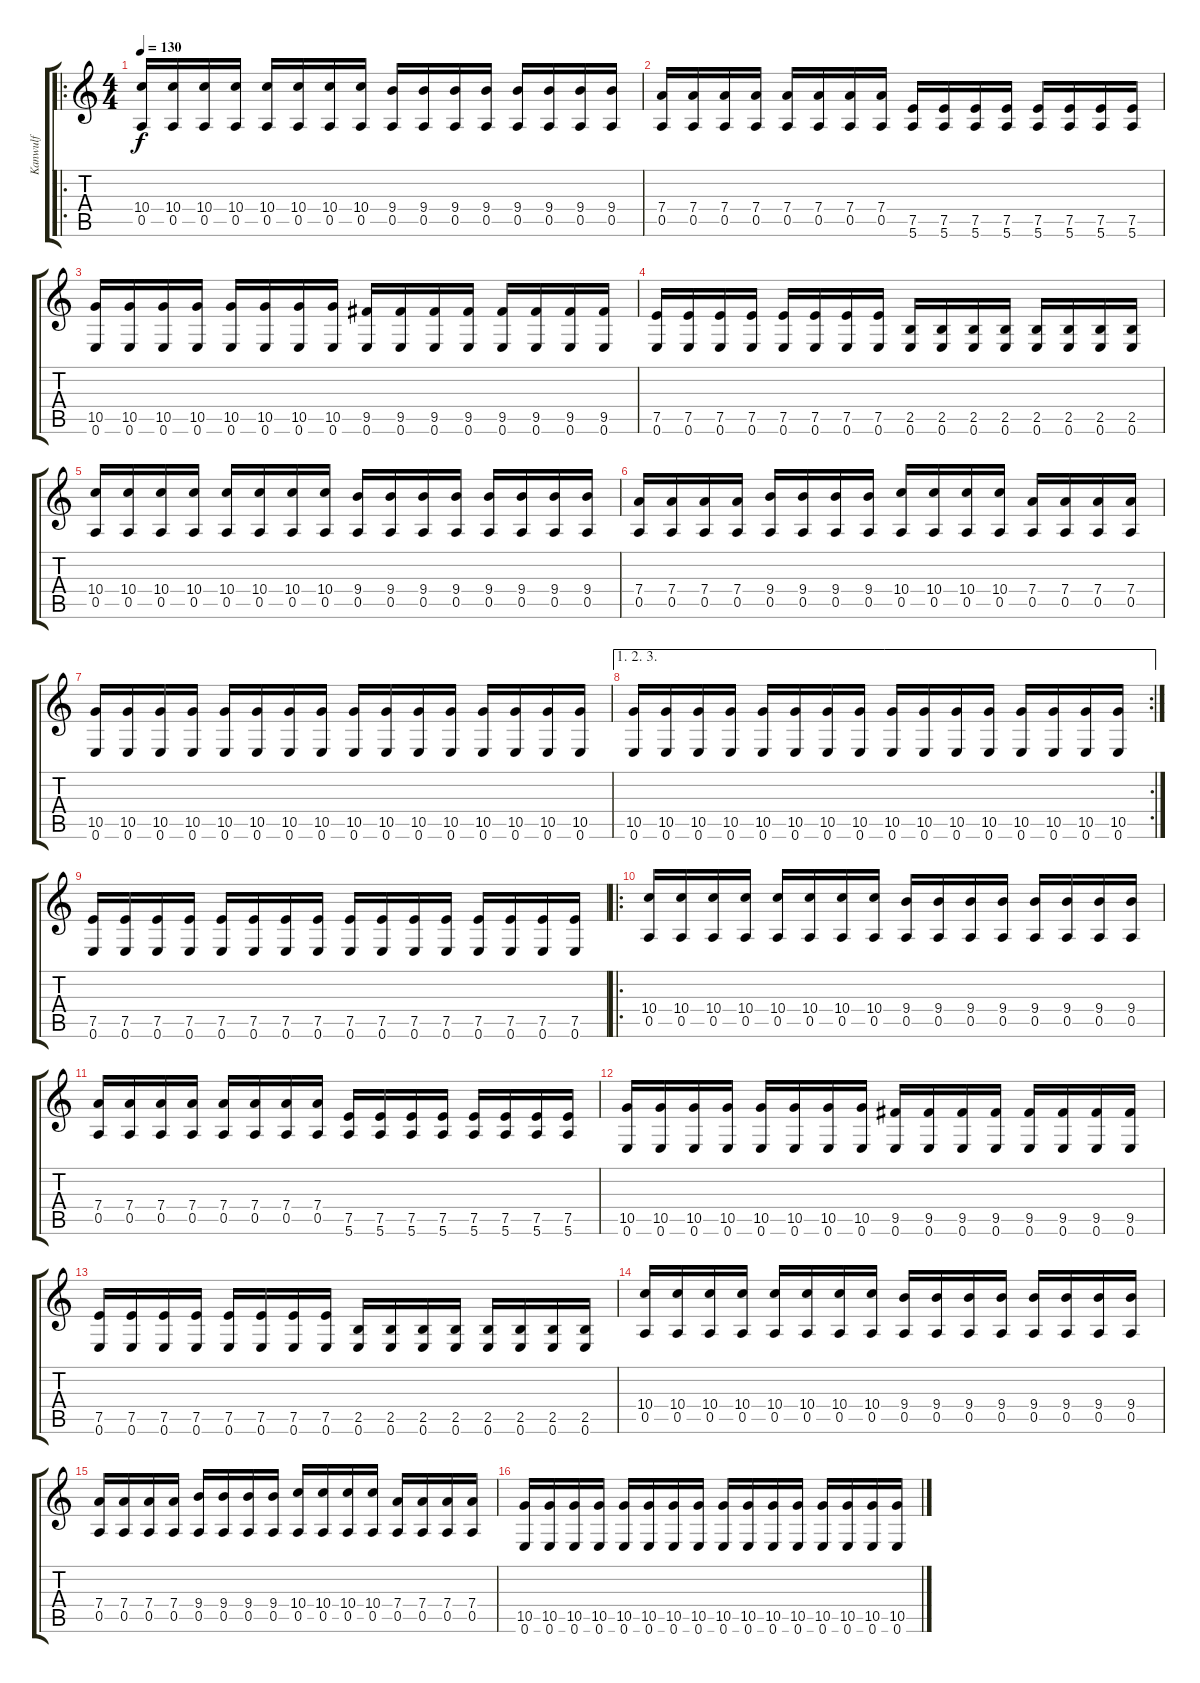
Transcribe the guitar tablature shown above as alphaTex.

\track ("Kanwulf" "Kanwulf") {instrument distortionguitar}
\staff {score tabs}
\tuning (E4 B3 G3 D3 A2 E2) {hide}
\ro
\ts (4 4)
\tempo 130
\clef g2
\ks c
(10.4 0.5).16{dy f} (10.4 0.5).16 (10.4 0.5).16 (10.4 0.5).16 (10.4 0.5).16 (10.4 0.5).16 (10.4 0.5).16 (10.4 0.5).16 (9.4 0.5).16 (9.4 0.5).16 (9.4 0.5).16 (9.4 0.5).16 (9.4 0.5).16 (9.4 0.5).16 (9.4 0.5).16 (9.4 0.5).16 |
(7.4 0.5).16 (7.4 0.5).16 (7.4 0.5).16 (7.4 0.5).16 (7.4 0.5).16 (7.4 0.5).16 (7.4 0.5).16 (7.4 0.5).16 (7.5 5.6).16 (7.5 5.6).16 (7.5 5.6).16 (7.5 5.6).16 (7.5 5.6).16 (7.5 5.6).16 (7.5 5.6).16 (7.5 5.6).16 |
(10.5 0.6).16 (10.5 0.6).16 (10.5 0.6).16 (10.5 0.6).16 (10.5 0.6).16 (10.5 0.6).16 (10.5 0.6).16 (10.5 0.6).16 (9.5 0.6).16 (9.5 0.6).16 (9.5 0.6).16 (9.5 0.6).16 (9.5 0.6).16 (9.5 0.6).16 (9.5 0.6).16 (9.5 0.6).16 |
(7.5 0.6).16 (7.5 0.6).16 (7.5 0.6).16 (7.5 0.6).16 (7.5 0.6).16 (7.5 0.6).16 (7.5 0.6).16 (7.5 0.6).16 (2.5 0.6).16 (2.5 0.6).16 (2.5 0.6).16 (2.5 0.6).16 (2.5 0.6).16 (2.5 0.6).16 (2.5 0.6).16 (2.5 0.6).16 |
(10.4 0.5).16 (10.4 0.5).16 (10.4 0.5).16 (10.4 0.5).16 (10.4 0.5).16 (10.4 0.5).16 (10.4 0.5).16 (10.4 0.5).16 (9.4 0.5).16 (9.4 0.5).16 (9.4 0.5).16 (9.4 0.5).16 (9.4 0.5).16 (9.4 0.5).16 (9.4 0.5).16 (9.4 0.5).16 |
(7.4 0.5).16 (7.4 0.5).16 (7.4 0.5).16 (7.4 0.5).16 (9.4 0.5).16 (9.4 0.5).16 (9.4 0.5).16 (9.4 0.5).16 (10.4 0.5).16 (10.4 0.5).16 (10.4 0.5).16 (10.4 0.5).16 (7.4 0.5).16 (7.4 0.5).16 (7.4 0.5).16 (7.4 0.5).16 |
(10.5 0.6).16 (10.5 0.6).16 (10.5 0.6).16 (10.5 0.6).16 (10.5 0.6).16 (10.5 0.6).16 (10.5 0.6).16 (10.5 0.6).16 (10.5 0.6).16 (10.5 0.6).16 (10.5 0.6).16 (10.5 0.6).16 (10.5 0.6).16 (10.5 0.6).16 (10.5 0.6).16 (10.5 0.6).16 |
\ae (1 2 3)
\rc 2
(10.5 0.6).16 (10.5 0.6).16 (10.5 0.6).16 (10.5 0.6).16 (10.5 0.6).16 (10.5 0.6).16 (10.5 0.6).16 (10.5 0.6).16 (10.5 0.6).16 (10.5 0.6).16 (10.5 0.6).16 (10.5 0.6).16 (10.5 0.6).16 (10.5 0.6).16 (10.5 0.6).16 (10.5 0.6).16 |
(7.5 0.6).16 (7.5 0.6).16 (7.5 0.6).16 (7.5 0.6).16 (7.5 0.6).16 (7.5 0.6).16 (7.5 0.6).16 (7.5 0.6).16 (7.5 0.6).16 (7.5 0.6).16 (7.5 0.6).16 (7.5 0.6).16 (7.5 0.6).16 (7.5 0.6).16 (7.5 0.6).16 (7.5 0.6).16 |
\ro
(10.4 0.5).16 (10.4 0.5).16 (10.4 0.5).16 (10.4 0.5).16 (10.4 0.5).16 (10.4 0.5).16 (10.4 0.5).16 (10.4 0.5).16 (9.4 0.5).16 (9.4 0.5).16 (9.4 0.5).16 (9.4 0.5).16 (9.4 0.5).16 (9.4 0.5).16 (9.4 0.5).16 (9.4 0.5).16 |
(7.4 0.5).16 (7.4 0.5).16 (7.4 0.5).16 (7.4 0.5).16 (7.4 0.5).16 (7.4 0.5).16 (7.4 0.5).16 (7.4 0.5).16 (7.5 5.6).16 (7.5 5.6).16 (7.5 5.6).16 (7.5 5.6).16 (7.5 5.6).16 (7.5 5.6).16 (7.5 5.6).16 (7.5 5.6).16 |
(10.5 0.6).16 (10.5 0.6).16 (10.5 0.6).16 (10.5 0.6).16 (10.5 0.6).16 (10.5 0.6).16 (10.5 0.6).16 (10.5 0.6).16 (9.5 0.6).16 (9.5 0.6).16 (9.5 0.6).16 (9.5 0.6).16 (9.5 0.6).16 (9.5 0.6).16 (9.5 0.6).16 (9.5 0.6).16 |
(7.5 0.6).16 (7.5 0.6).16 (7.5 0.6).16 (7.5 0.6).16 (7.5 0.6).16 (7.5 0.6).16 (7.5 0.6).16 (7.5 0.6).16 (2.5 0.6).16 (2.5 0.6).16 (2.5 0.6).16 (2.5 0.6).16 (2.5 0.6).16 (2.5 0.6).16 (2.5 0.6).16 (2.5 0.6).16 |
(10.4 0.5).16 (10.4 0.5).16 (10.4 0.5).16 (10.4 0.5).16 (10.4 0.5).16 (10.4 0.5).16 (10.4 0.5).16 (10.4 0.5).16 (9.4 0.5).16 (9.4 0.5).16 (9.4 0.5).16 (9.4 0.5).16 (9.4 0.5).16 (9.4 0.5).16 (9.4 0.5).16 (9.4 0.5).16 |
(7.4 0.5).16 (7.4 0.5).16 (7.4 0.5).16 (7.4 0.5).16 (9.4 0.5).16 (9.4 0.5).16 (9.4 0.5).16 (9.4 0.5).16 (10.4 0.5).16 (10.4 0.5).16 (10.4 0.5).16 (10.4 0.5).16 (7.4 0.5).16 (7.4 0.5).16 (7.4 0.5).16 (7.4 0.5).16 |
(10.5 0.6).16 (10.5 0.6).16 (10.5 0.6).16 (10.5 0.6).16 (10.5 0.6).16 (10.5 0.6).16 (10.5 0.6).16 (10.5 0.6).16 (10.5 0.6).16 (10.5 0.6).16 (10.5 0.6).16 (10.5 0.6).16 (10.5 0.6).16 (10.5 0.6).16 (10.5 0.6).16 (10.5 0.6).16
